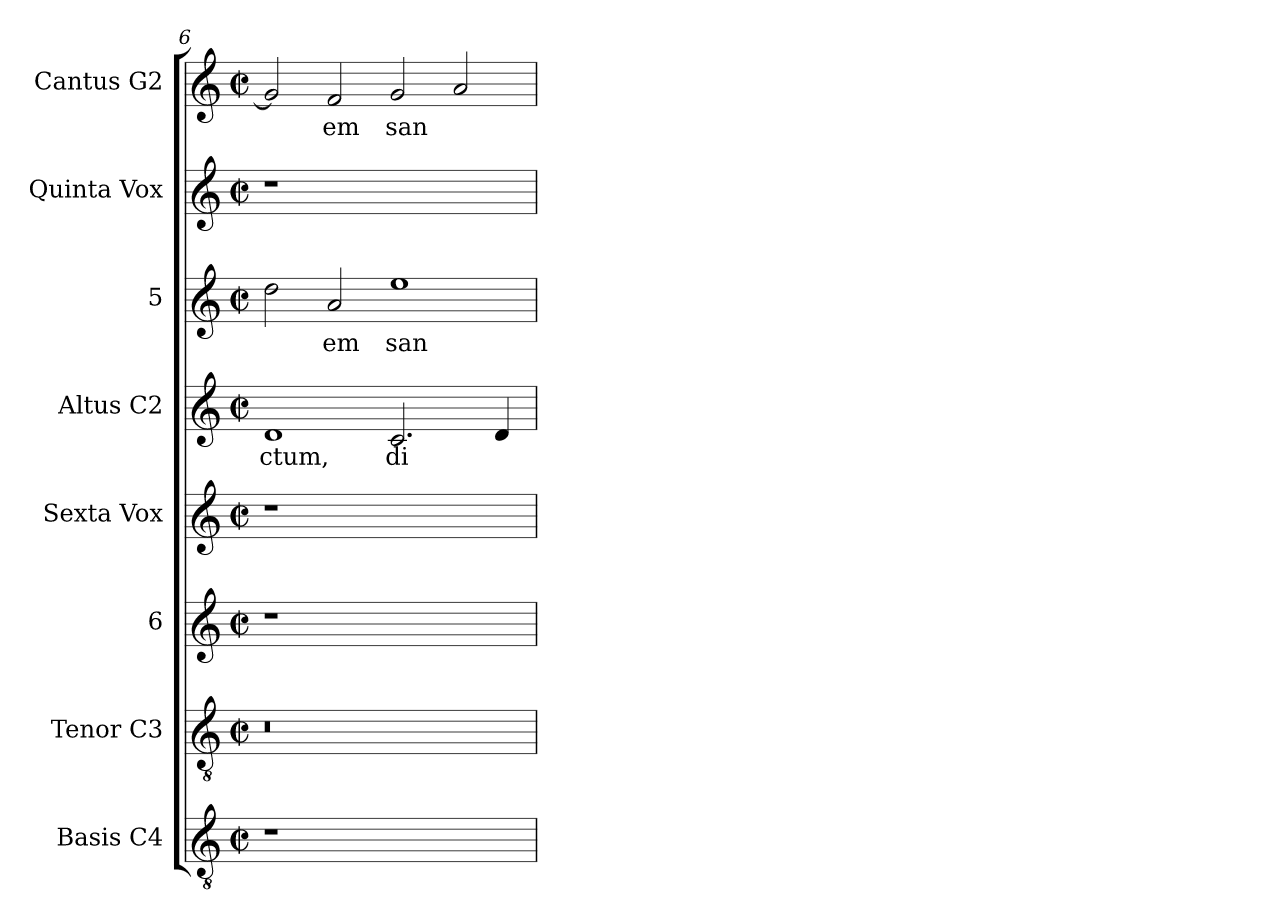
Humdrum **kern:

**kern	**kern	**kern	**kern	**kern	**text	**kern	**text	**kern	**kern	**text
*part8	*part7	*part6	*part5	*part4	*part4	*part3	*part3	*part2	*part1	*part1
*staff8	*staff7	*staff6	*staff5	*staff4	*staff4	*staff3	*staff3	*staff2	*staff1	*staff1
*I"Basis  C4	*I"Tenor  C3	*I"6	*I"Sexta  Vox	*I"Altus  C2	*	*I"5	*	*I"Quinta  Vox	*I"Cantus  G2	*
*I'B	*I'T	*	*	*I'A	*	*	*	*	*I'C	*
!!LO:LB:g=z
*clefGv2	*clefGv2	*clefG2	*clefG2	*clefG2	*	*clefG2	*	*clefG2	*clefG2	*
*k[]	*k[]	*k[]	*k[]	*k[]	*	*k[]	*	*k[]	*k[]	*
*C:	*C:	*C:	*C:	*C:	*	*C:	*	*C:	*C:	*
*M2/2	*M2/2	*M2/2	*M2/2	*M2/2	*	*M2/2	*	*M2/2	*M2/2	*
*met(c|)	*met(c|)	*met(c|)	*met(c|)	*met(c|)	*	*met(c|)	*	*met(c|)	*met(c|)	*
=6	=6	=6	=6	=6	=6	=6	=6	=6	=6	=6
!	!	!	!	!	!LO:LY:b:cj	!	!LO:LY:b:cj	!	!	!LO:LY:b:cj
1r	0r	1r	1r	1d	-ctum,	2dd\	.	1r	2g/]	--
!	!	!	!	!	!	!	!LO:LY:b:cj	!	!	!LO:LY:b:cj
.	.	.	.	.	.	2a/	em	.	2f/	-em
!	!	!	!	!	!LO:LY:b:cj	!	!LO:LY:b:cj	!	!	!LO:LY:b:cj
1ryy	.	1ryy	1ryy	2.c/	di-	1ee	san-	1ryy	2g/	san-
!	!	!	!	!	!	!	!	!	!	!LO:LY:b:cj
.	.	.	.	.	.	.	.	.	2a/	--
!	!	!	!	!	!LO:LY:b:cj	!	!	!	!	!
.	.	.	.	4d/	--	.	.	.	.	.
=	=	=	=	=	=	=	=	=	=	=
*-	*-	*-	*-	*-	*-	*-	*-	*-	*-	*-
